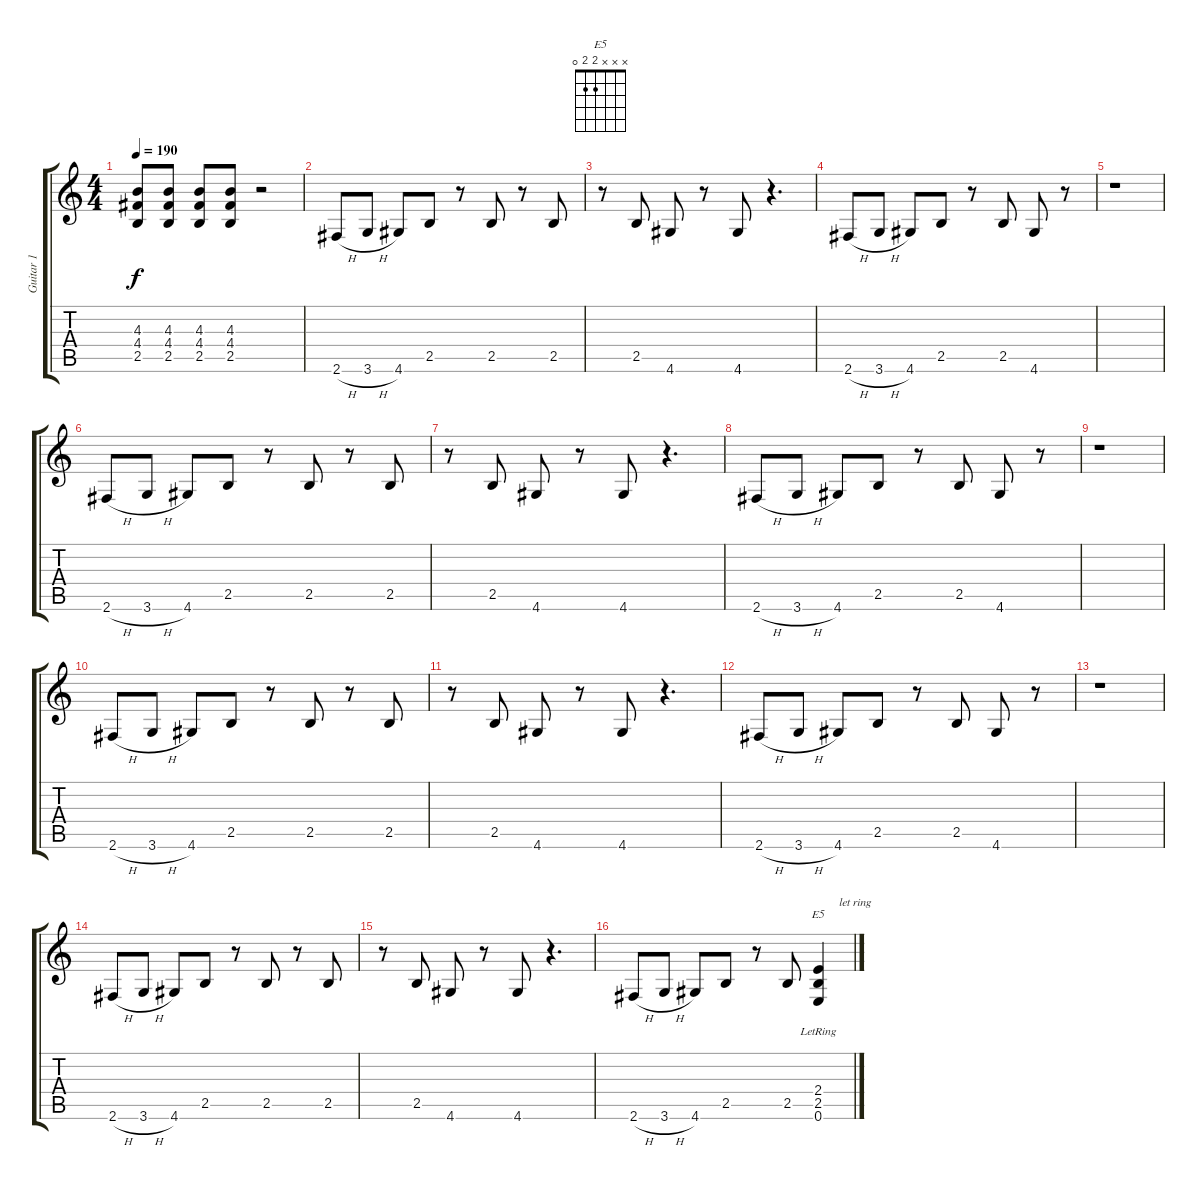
\track ("Guitar 1" "Guitar 1") {instrument distortionguitar}
\staff {score tabs}
\tuning (E4 B3 G3 D3 A2 E2) {hide}
\chord ("E5" x x x 2 2 0)
\ts (4 4)
\tempo 190
\clef g2
\ks c
(4.3 4.4 2.5).8{dy f} (4.3 4.4 2.5).8 (4.3 4.4 2.5).8 (4.3 4.4 2.5).8 r.2 |
2.6{h}.8 3.6{h}.8 4.6.8 2.5.8 r.8 2.5.8 r.8 2.5.8 |
r.8 2.5.8 4.6.8 r.8 4.6.8 r.4{d} |
2.6{h}.8 3.6{h}.8 4.6.8 2.5.8 r.8 2.5.8 4.6.8 r.8 |
r.1 |
2.6{h}.8 3.6{h}.8 4.6.8 2.5.8 r.8 2.5.8 r.8 2.5.8 |
r.8 2.5.8 4.6.8 r.8 4.6.8 r.4{d} |
2.6{h}.8 3.6{h}.8 4.6.8 2.5.8 r.8 2.5.8 4.6.8 r.8 |
r.1 |
2.6{h}.8 3.6{h}.8 4.6.8 2.5.8 r.8 2.5.8 r.8 2.5.8 |
r.8 2.5.8 4.6.8 r.8 4.6.8 r.4{d} |
2.6{h}.8 3.6{h}.8 4.6.8 2.5.8 r.8 2.5.8 4.6.8 r.8 |
r.1 |
2.6{h}.8 3.6{h}.8 4.6.8 2.5.8 r.8 2.5.8 r.8 2.5.8 |
r.8 2.5.8 4.6.8 r.8 4.6.8 r.4{d} |
2.6{h}.8 3.6{h}.8 4.6.8 2.5.8 r.8 2.5.8 (2.4{lr} 2.5{lr} 0.6).4{ch "E5" txt "       let ring"}
